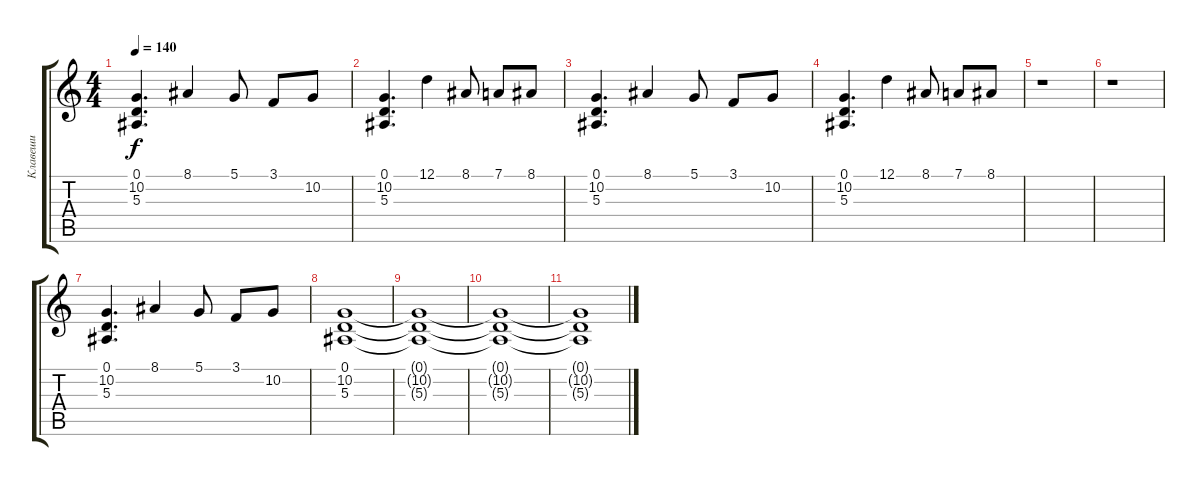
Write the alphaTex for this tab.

\track ("Клавеши " "Клавеши ") {instrument choiraahs}
\staff {score tabs}
\tuning (D4 A3 F3 C3 G2 D2) {hide}
\ts (4 4)
\tempo 140
\clef g2
\ks c
(0.1 10.2 5.3).4{d dy f} 8.1.4 5.1.8 3.1.8 10.2.8 |
(0.1 10.2 5.3).4{d} 12.1.4 8.1.8 7.1.8 8.1.8 |
(0.1 10.2 5.3).4{d} 8.1.4 5.1.8 3.1.8 10.2.8 |
(0.1 10.2 5.3).4{d} 12.1.4 8.1.8 7.1.8 8.1.8 |
r.1 |
r.1 |
(0.1 10.2 5.3).4{d} 8.1.4 5.1.8 3.1.8 10.2.8 |
(0.1 10.2 5.3).1 |
(0.1{t} 10.2{t} 5.3{t}).1 |
(0.1{t} 10.2{t} 5.3{t}).1 |
(0.1{t} 10.2{t} 5.3{t}).1
